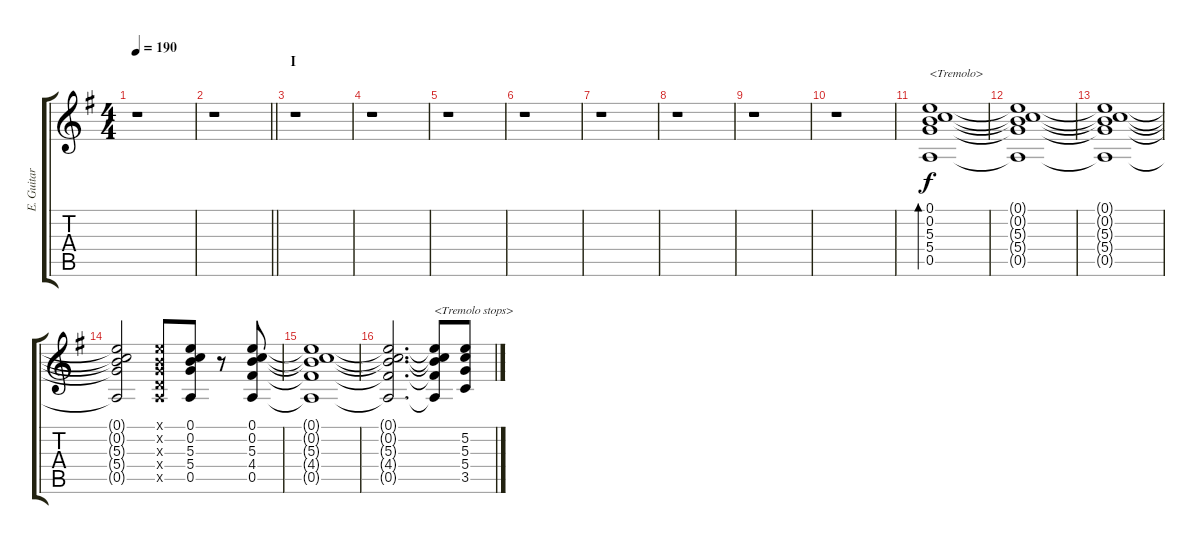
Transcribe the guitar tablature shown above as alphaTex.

\track ("E. Guitar III" "E. Guitar ") {instrument electricguitarclean}
\staff {score tabs}
\tuning (E4 B3 G3 D3 A2 E2) {hide}
\ts (4 4)
\tempo 190
\clef g2
\ks g
r.1{dy f} |
\barLineRight lightlight
r.1 |
\section ("" "I")
r.1 |
r.1 |
r.1 |
r.1 |
r.1 |
r.1 |
r.1 |
r.1 |
(0.1 0.2 5.3 5.4 0.5).1{bd 120 txt "<Tremolo>"} |
(0.1{t} 0.2{t} 5.3{t} 5.4{t} 0.5{t}).1 |
(0.1{t} 0.2{t} 5.3{t} 5.4{t} 0.5{t}).1 |
(0.1{t} 0.2{t} 5.3{t} 5.4{t} 0.5{t}).2 (0.1{x} 0.2{x} 0.3{x} 0.4{x} 0.5{x}).8 (0.1 0.2 5.3 5.4 0.5).8 r.8 (0.1 0.2 5.3 4.4 0.5).8 |
(0.1{t} 0.2{t} 5.3{t} 4.4{t} 0.5{t}).1 |
(0.1{t} 0.2{t} 5.3{t} 4.4{t} 0.5{t}).2{d} (0.1{t} 0.2{t} 5.3{t} 4.4{t} 0.5{t}).8{txt "<Tremolo stops>"} (5.2 5.3 5.4 3.5).8
